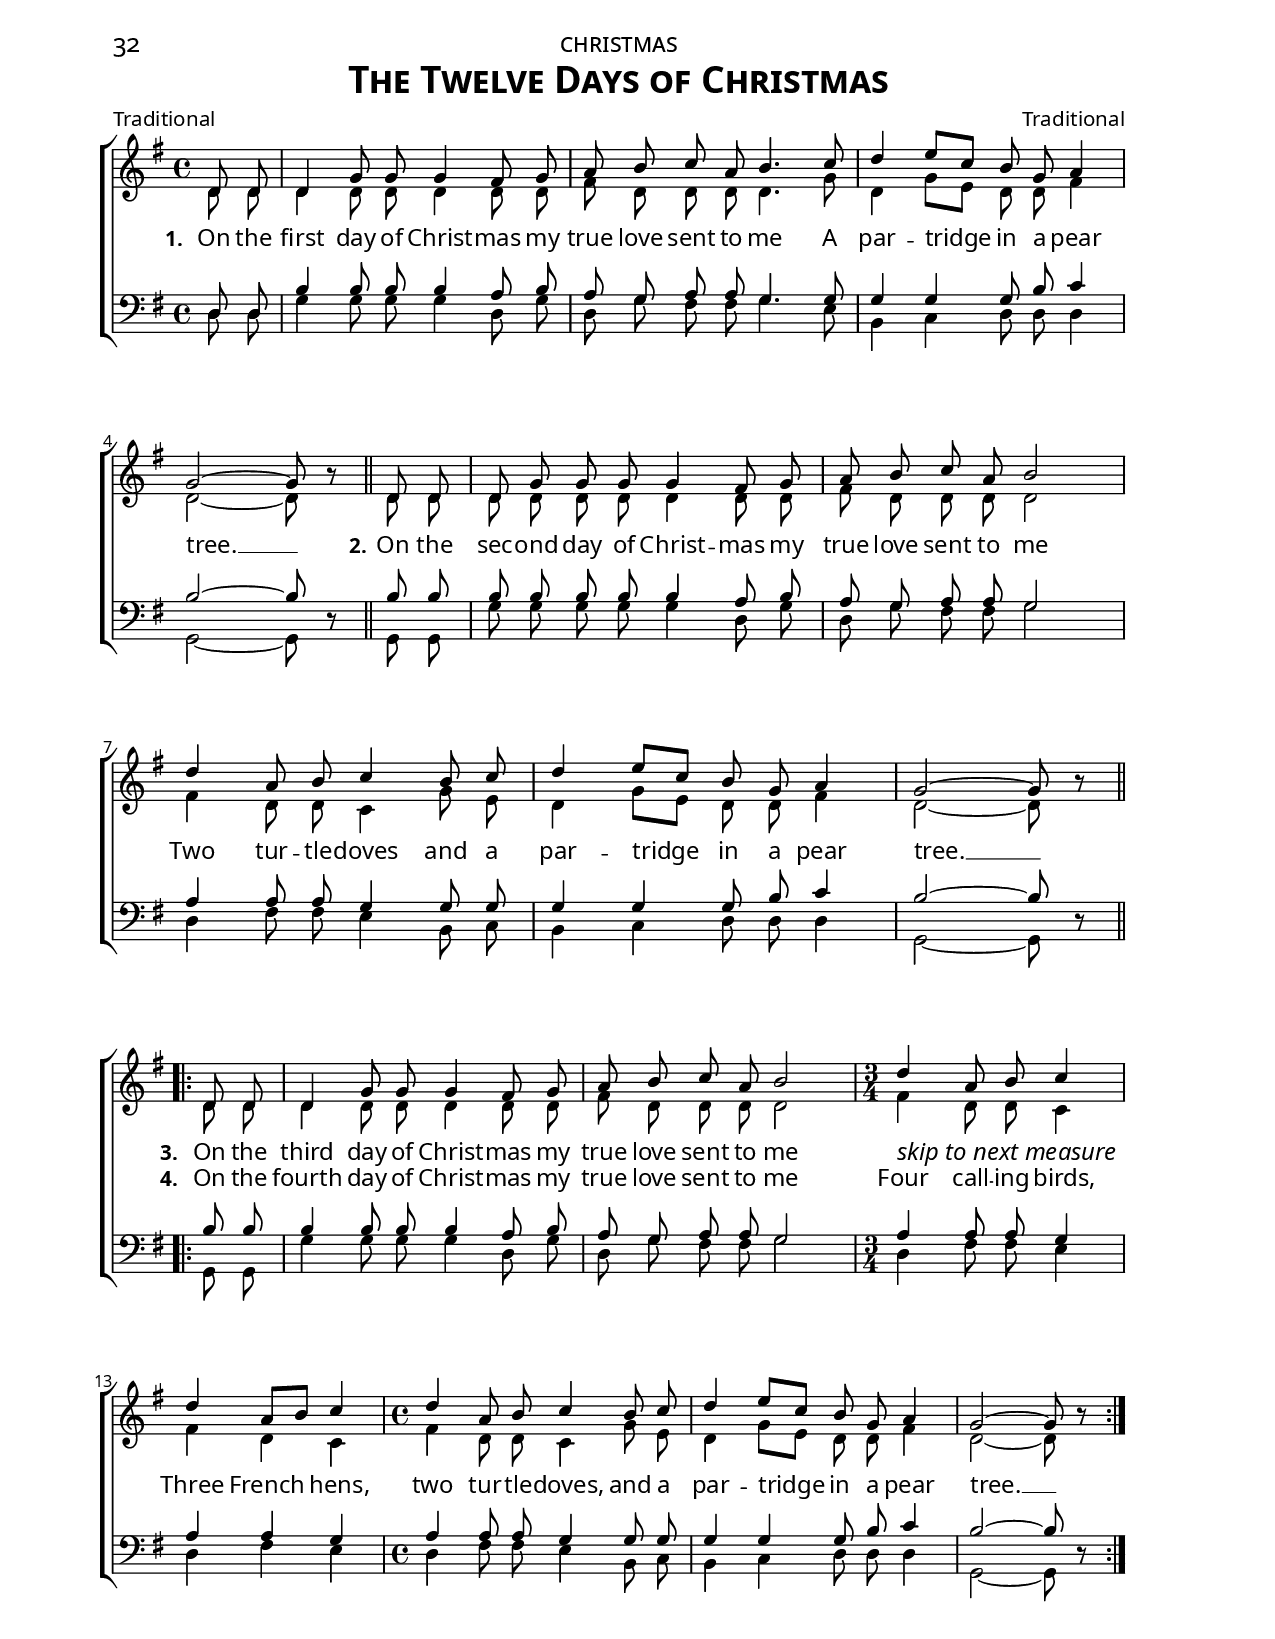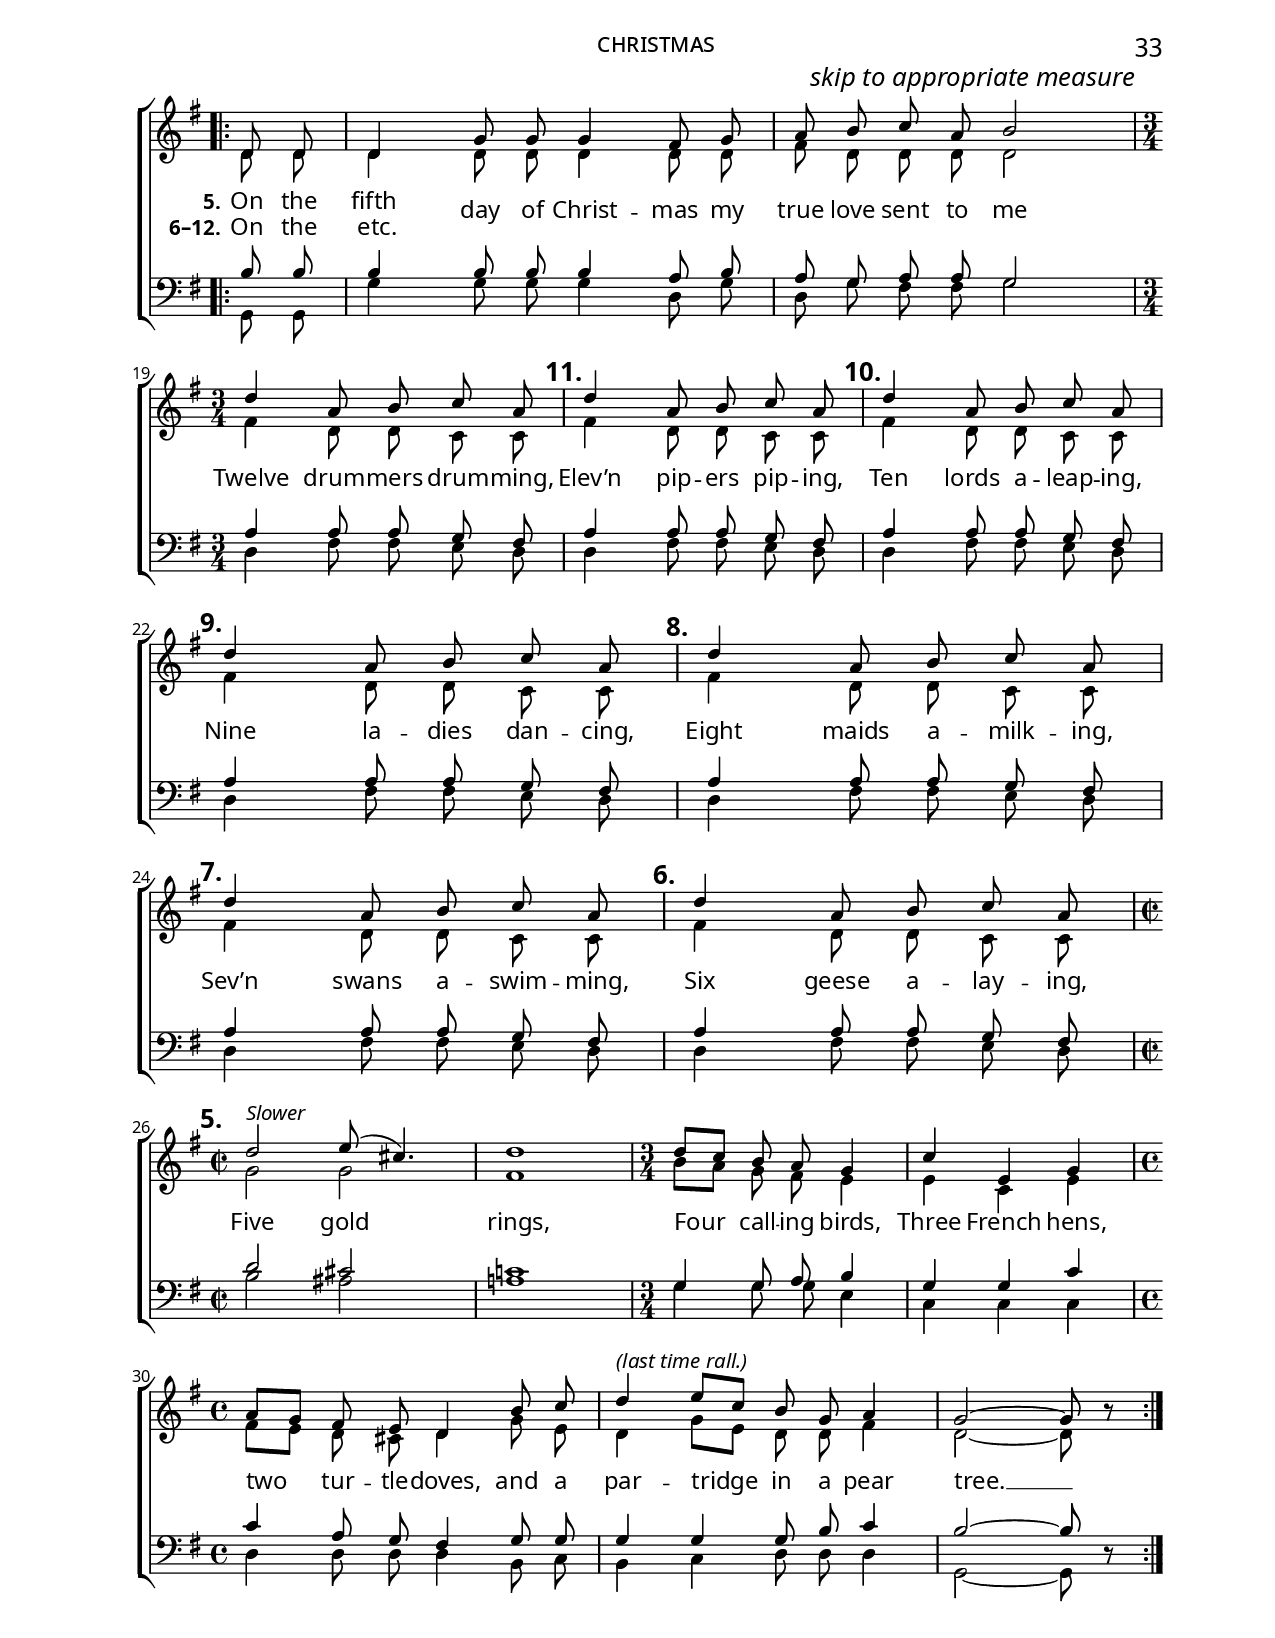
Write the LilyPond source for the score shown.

\version "2.14.2"
\include "util.ly"
#(set-global-staff-size 18) \paper{ #(define fonts (make-pango-font-tree "Garamond Premier Pro" "Garamond Premier Pro" "Garamond Premier Pro" (/ 18 20))) }
\header {
  title = \markup{\override #'(font-name . "Garamond Premier Pro Semibold"){ \abs-fontsize #18 \smallCapsOldStyle"The Twelve Days of Christmas"}}
  poet = \markup\oldStyleNum"Traditional"
  composer = \markup\oldStyleNum"Traditional"
  %arranger = \markup\oldStyleNum"Edited by Benjamin Bloomfield (1984–)"
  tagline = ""
}
\paper {
  %print-all-headers = ##t
  paper-height = 11\in
  paper-width = 8.5\in
  indent = 0\in
  %system-system-spacing = #'((basic-distance . 10) (padding . 0))
  %system-system-spacing =
  %  #'((basic-distance . 0)
  %     (minimum-distance . 0)
  %     (padding . -0.35)
  %     (stretchability . 100))
  ragged-last-bottom = ##f
  ragged-bottom = ##f
  two-sided = ##t
  inner-margin = 1\in
  outer-margin = 0.75\in
  top-margin = 0.26\in
  bottom-margin = 0.25\in
  first-page-number = #032
  print-first-page-number = ##t
  headerLine = \markup{\override #'(font-name . "Garamond Premier Pro") \smallCapsOldStyle"christmas"}
  oddHeaderMarkup = \markup\fill-line{
     \override #'(font-name . "Garamond Premier Pro")\abs-fontsize #12.5
     \combine 
        \fill-line{"" \on-the-fly #print-page-number-check-first
        \oldStylePageNum""
        }
        \fill-line{\headerLine}
  }
  evenHeaderMarkup = \markup {
     \override #'(font-name . "Garamond Premier Pro")\abs-fontsize #12.5
     \combine
        \on-the-fly #print-page-number-check-first
        \oldStylePageNum""
        \fill-line{\headerLine}
  }
}
global = {
  \key g \major
  \time 4/4
  \autoBeamOff
  \override DynamicLineSpanner #'staff-padding = #0.0
  \override DynamicLineSpanner #'Y-extent = #'(-1 . 1)
}

sopMusic = \relative c' {
  \partial 4 d8 d |
  d4 g8 g g4 fis8 g |
  a b c a b4. c8 |
  
  d4 e8[ c] b g a4 | \break
  g2~ g8 b\rest \bar "||"
  d,8 d |
  d8 g g g g4 fis8 g |
  
  a b c a b2 | \break
  d4 a8 b c4 b8 c |
  d4 e8[ c] b g a4 |
  g2~g8 b\rest | \break
  
  \repeat volta 2 {
    d,8 d |
    d4 g8 g g4 fis8 g |
    a b c a b2 |
    \time 3/4 d4 a8 b c4 |
    d4 a8[ b] c4 |
    \time 4/4
    
    d4 a8 b c4 b8 c |
    d4 e8[ c] b g a4 |
    g2~g8 b8\rest |
  }
  \break
  
  %5th verse
    \repeat volta 2 {
    \partial 4 d,8 d |
    d4 g8 g g4 fis8 g |
    a b c a b2 | \break
    \once \override Score.RehearsalMark #'break-visibility = #end-of-line-visible
    \once \override Score.RehearsalMark #'self-alignment-X = #RIGHT
    \mark\markup\italic"skip to appropriate measure"

    
    \time 3/4
    d4 a8 b c a |
    \mark\markup\bold"11."
    d4 a8 b c a |
    \mark\markup\bold"10."
    d4 a8 b c a |
    \mark\markup\bold"9."
    d4 a8 b c a |
    \mark\markup\bold"8."
    d4 a8 b c a |
    \mark\markup\bold"7."
    d4 a8 b c a |
    \mark\markup\bold"6."
    d4 a8 b c a |
    \break
    \time 2/2
    \mark\markup\bold"5."    
    d2^\markup\italic"Slower" e8( cis4.) |
    d1 |
    
    \time 3/4 d8[ c] b a g4 |
    c e, g |
    \time 4/4 a8[ g] fis e d4 b'8 c |
    
    d4^\markup\italic"(last time rall.)" e8[ c] b g a4 |
    \partial 4*3 g2~g8 b8\rest
  }
}
sopWords = \lyricmode {
  
}

altoMusic = \relative c' {
  d8 d |
  d4 d8 d d4 d8 d |
  fis d d d d4. g8 |
  
  d4 g8[ e] d d fis4 |
  d2~d8 s |
  d d |
  d d d d d4 d8 d |
  
  fis d d d d2 |
  fis4 d8 d c4 g'8 e |
  d4 g8[ e] d d fis4 |
  d2~d8 s |
  
  d d |
  d4 d8 d d4 d8 d |
  fis d d d d2 |
  fis4 d8 d c4 |
  fis4 d4 c4 |
  
  fis4 d8 d c4 g'8 e |
  d4 g8[ e] d d fis4 |
  d2~d8 s |
  
  
  %new stuff 5th verse
  d8 d |
  d4 d8 d d4 d8 d |
  fis d d d d2 |
  
  \repeat unfold 7 {fis4 d8 d c c |}
  
  g'2 g |
  fis1 |
  
  b8[ a] g fis e4 |
  e c e |
  fis8[ e] d8 cis d4 g8 e |
  d4 g8[ e] d d fis4 |
  d2~d8 s |
}
dropLyrics =
{
    \override LyricText #'extra-offset = #'(0 . -1.4)
    \override LyricHyphen #'extra-offset = #'(0 . -1.4)
    \override LyricExtender #'extra-offset = #'(0 . -1.4)
}

altoWords = \lyricmode {
  \dropLyricsIV
  \set stanza = #"1. "
  On the first day of Christ -- mas my true love sent to me
  A par -- tridge in a pear tree. __
  \set stanza = #"2."
  On the sec -- ond day of Christ -- mas my true love sent to me
  Two tur -- tle -- doves and a par -- tridge in a pear tree. __
  
  \set stanza = #"3. "
  On the third day of Christ -- mas my true love sent to me
  \markup\italic"skip to next measure" _ _ _
  Three French hens,
  two tur -- tle -- doves, and a par -- tridge in a pear tree. __
  
  \set stanza = #"5."
  On the fifth \dropLyrics day of Christ -- mas my true love sent to me \raiseLyrics
  
  Twelve drum -- mers drum -- ming,
  Elev’n pip -- ers pip -- ing,
  Ten lords a -- leap -- ing,
  Nine la -- dies dan -- cing,
  Eight maids a -- milk -- ing,
  Sev’n swans a -- swim -- ming,
  Six geese a -- lay -- ing,
  
  Five gold rings,
  Four call -- ing birds,
  Three French hens,
  two tur -- tle -- doves, and a par -- tridge in a pear tree. __
  

}
altoWordsII = \lyricmode {
  \dropLyricsIV
%\markup\italic
  \repeat unfold 46 \skip1
  \set stanza = #"4. "
  On the fourth day of Christ -- mas my true love sent to me
  Four call -- ing birds,
  %Three French hens,
  %two tur -- tle -- doves, and a par -- tridge in a pear tree. __
  
  \repeat unfold 15 \skip1
  \set stanza = #"6–12."
  On the "etc."
}
altoWordsIII = \lyricmode {
  \set stanza = #"3. "
  \set ignoreMelismata = ##t
}
altoWordsIV = \lyricmode {
  \set stanza = #"4. "
  \set ignoreMelismata = ##t
}
altoWordsV = \lyricmode {
  \set stanza = #"5. "
  \set ignoreMelismata = ##t
}
altoWordsVI = \lyricmode {
  \set stanza = #"6. "
  \set ignoreMelismata = ##t
}
tenorMusic = \relative c {
  d8 d |
  b'4 b8 b b4 a8 b |
  a g a a g4. g8 |
  
  g4 g g8 b c4 |
  b2~ b8 s |
  b8 b |
  b b b b b4 a8 b |
  
  a g a a g2 |
  a4 a8 a g4 g8 g |
  g4 g g8 b c4 |
  b2~ b8 s |
  
  b8 b |
  b4 b8 b b4 a8 b |
  a g a a g2 |
  a4 a8 a g4 |
  a4 a4 g4 |
  
  a4 a8 a g4 g8 g |
  g4 g g8 b c4 |
  b2~b8 s |
  
  
  %5th verse
  b8 b |
  b4 b8 b b4 a8 b |
  a g a a g2 |
  
  \repeat unfold 7 {a4 a8 a g fis |}
  
  d'2 cis |
  c!1 |
  
  g4 g8 a b4 |
  g g c |
  c a8 g fis4 g8 g
  g4 g g8 b c4 |
  b2~b8 s |
}
tenorWords = \lyricmode {

}

bassMusic = \relative c {
  d8 d |
  g4 g8 g g4 d8 g |
  d g fis fis g4. e8 |
  
  b4 c d8 d d4 |
  g,2~g8 d'\rest |
  g,8 g |
  g' g g g g4 d8 g |
  
  d g fis fis g2 |
  d4 fis8 fis e4 b8 c |
  b4 c d8 d d4 |
  g,2~g8 d'\rest |
  
  g,8 g |
  g'4 g8 g g4 d8 g |
  d g fis fis g2 |
  d4 fis8 fis e4 |
  d4 fis4 e4 |
  
  d fis8 fis e4 b8 c |
  b4 c d8 d d4 |
  g,2~ g8 d'\rest |
  
  %5th verse
  g,8 g |
  g'4 g8 g g4 d8 g |
  d g fis fis g2 |
  
  \repeat unfold 7 {d4 fis8 fis e d |}
  
  b'2 ais |
  a!1 |
  
  g4 g8 g e4 |
  c c c |
  d d8 d d4 b8 c |
  b4 c d8 d d4 |
  g,2~ g8 d'\rest |
}
bassWords = \lyricmode {

}

pianoRH = \relative c' {
  
}
pianoLH = \relative c' {
  
}

\score {
  <<
   \new ChoirStaff <<
    \new Staff = women <<
      \new Voice = "sopranos" { \voiceOne << \global \sopMusic >> }
      \new Voice = "altos" { \voiceTwo << \global \altoMusic >> }
    >>
    \new Lyrics \with { alignAboveContext = #"women" \override VerticalAxisGroup #'nonstaff-relatedstaff-spacing = #'((basic-distance . 1))} \lyricsto "sopranos" \sopWords
    \new Lyrics = "altosVI"  \with { alignBelowContext = #"women" } \lyricsto "altos" \altoWordsVI
    \new Lyrics = "altosV"  \with { alignBelowContext = #"women" } \lyricsto "altos" \altoWordsV
    \new Lyrics = "altosIV"  \with { alignBelowContext = #"women" } \lyricsto "altos" \altoWordsIV
    \new Lyrics = "altosIII"  \with { alignBelowContext = #"women" } \lyricsto "altos" \altoWordsIII
    \new Lyrics = "altosII"  \with { alignBelowContext = #"women" } \lyricsto "altos" \altoWordsII
    \new Lyrics = "altos"  \with { alignBelowContext = #"women" } \lyricsto "altos" \altoWords
   \new Staff = men <<
      \clef bass
      \new Voice = "tenors" { \voiceOne << \global \tenorMusic >> }
      \new Voice = "basses" { \voiceTwo << \global \bassMusic >> }
    >>
    \new Lyrics \with { alignAboveContext = #"men" \override VerticalAxisGroup #'nonstaff-relatedstaff-spacing = #'((basic-distance . 1)) } \lyricsto "tenors" \tenorWords
    \new Lyrics \with { alignBelowContext = #"men" \override VerticalAxisGroup #'nonstaff-relatedstaff-spacing = #'((basic-distance . 1)) } \lyricsto "basses" \bassWords
  >>
%    \new PianoStaff << \new Staff { \new Voice { \pianoRH } } \new Staff { \clef "bass" \pianoLH } >>
  >>
  \layout {
  \context {
    \Lyrics
    \override LyricText #'font-size = #1.3
  }
    \context {
      \Score
      %\override SpacingSpanner #'base-shortest-duration = #(ly:make-moment 1 8)
      %\override SpacingSpanner #'common-shortest-duration = #(ly:make-moment 1 4)
    }
    \context {
      % Remove all empty staves
      % \Staff \RemoveEmptyStaves \override VerticalAxisGroup #'remove-first = ##t
    }
    \context {
      \Lyrics
      \override LyricText #'X-offset = #center-on-word
    }
  }
}

